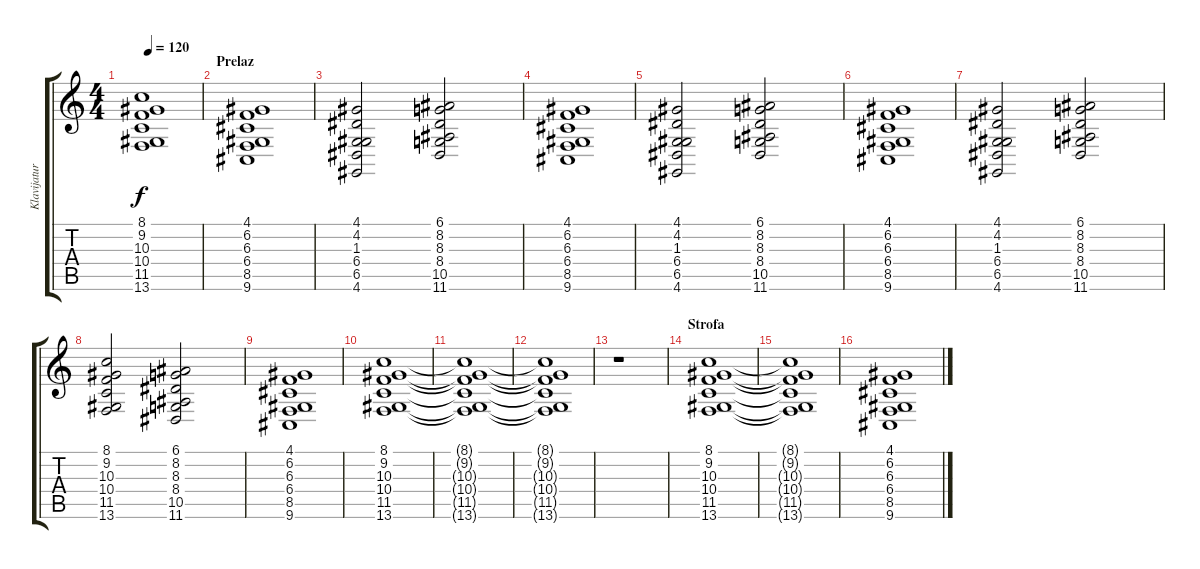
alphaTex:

\track ("Klavijature 1" "Klavijatur") {instrument pad2warm}
\staff {score tabs}
\tuning (E4 B3 G3 D3 A2 E2) {hide}
\ts (4 4)
\tempo 120
\clef g2
\ks c
(8.1 9.2 10.3 10.4 11.5 13.6).1{dy f} |
\section ("" "Prelaz")
(4.1 6.2 6.3 6.4 8.5 9.6).1 |
(4.1 4.2 1.3 6.4 6.5 4.6).2 (6.1 8.2 8.3 8.4 10.5 11.6).2 |
(4.1 6.2 6.3 6.4 8.5 9.6).1 |
(4.1 4.2 1.3 6.4 6.5 4.6).2 (6.1 8.2 8.3 8.4 10.5 11.6).2 |
(4.1 6.2 6.3 6.4 8.5 9.6).1 |
(4.1 4.2 1.3 6.4 6.5 4.6).2 (6.1 8.2 8.3 8.4 10.5 11.6).2 |
(8.1 9.2 10.3 10.4 11.5 13.6).2 (6.1 8.2 8.3 8.4 10.5 11.6).2 |
(4.1 6.2 6.3 6.4 8.5 9.6).1 |
(8.1 9.2 10.3 10.4 11.5 13.6).1 |
(8.1{t} 9.2{t} 10.3{t} 10.4{t} 11.5{t} 13.6{t}).1 |
(8.1{t} 9.2{t} 10.3{t} 10.4{t} 11.5{t} 13.6{t}).1 |
r.1 |
\section ("" "Strofa")
(8.1 9.2 10.3 10.4 11.5 13.6).1 |
(8.1{t} 9.2{t} 10.3{t} 10.4{t} 11.5{t} 13.6{t}).1 |
(4.1 6.2 6.3 6.4 8.5 9.6).1
